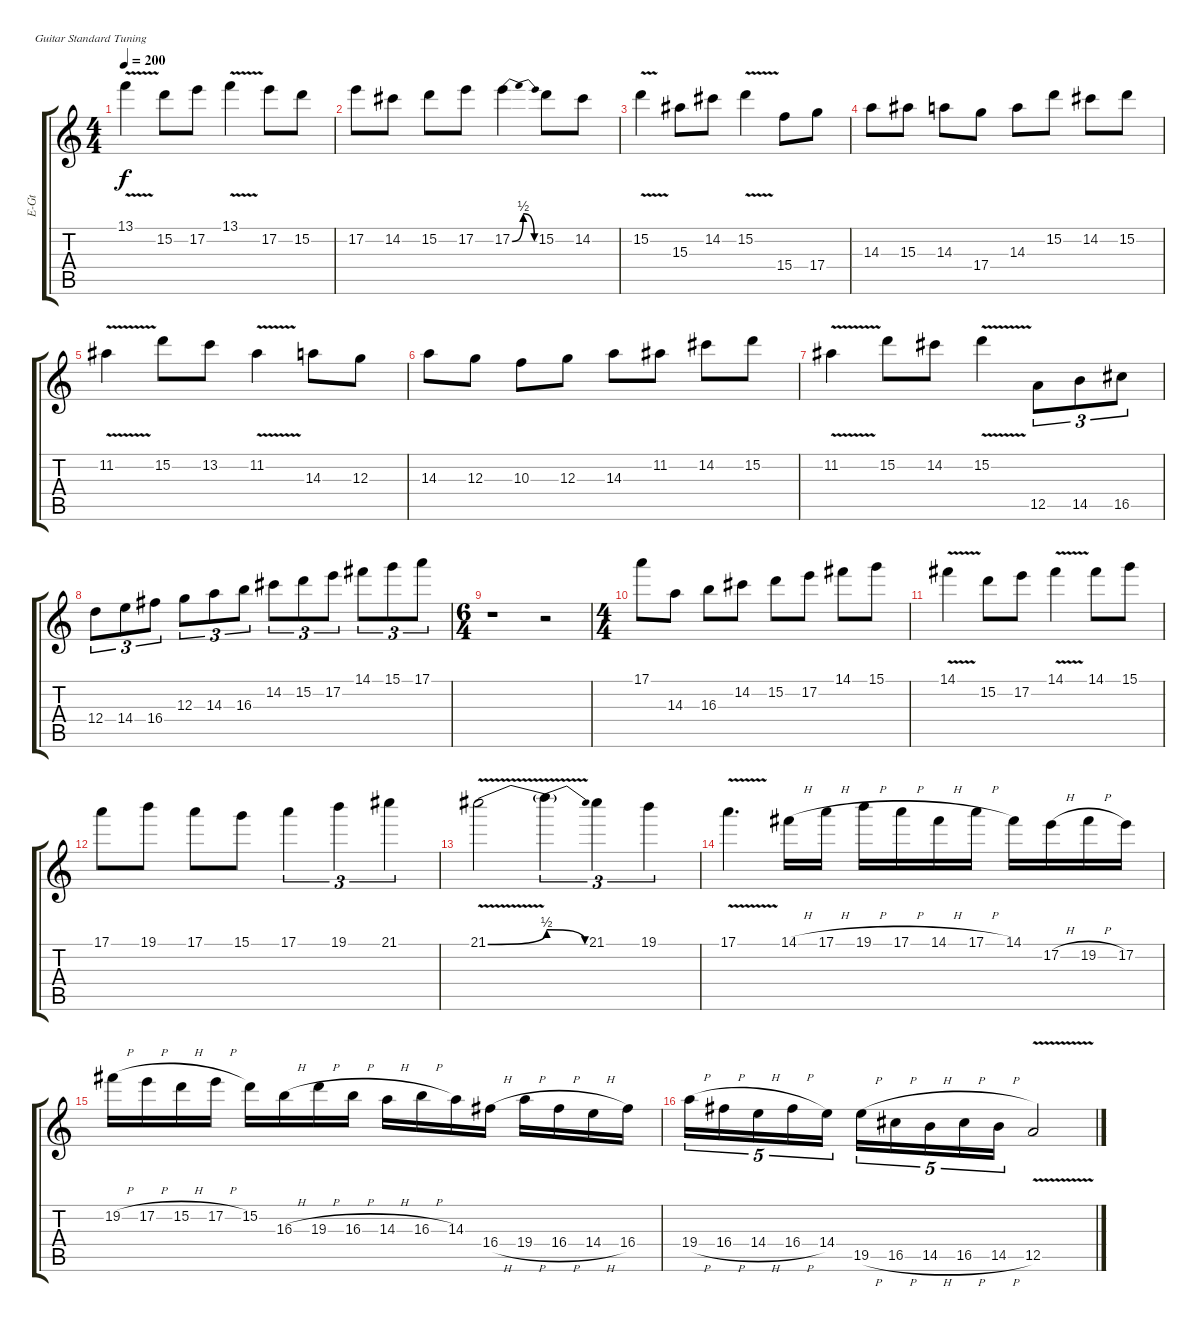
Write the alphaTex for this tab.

\bracketExtendMode groupsimilarinstruments
\otherSystemsTrackNameOrientation horizontal
\track ("Jerry" "E-Gt") {instrument distortionguitar}
\staff {score tabs}
\tuning (E4 B3 G3 D3 A2 E2)
\ts (4 4)
\tempo 200
\clef g2
\ks c
13.1{v}.4{dy f beam Down} 15.2.8{beam Down} 17.2.8{beam Down} 13.1{v}.4{beam Down} 17.2.8{beam Down} 15.2.8{beam Down} |
17.2.8{beam Down} 14.2{acc #}.8{beam Down} 15.2.8{beam Down} 17.2.8{beam Down} 17.2{be (bendrelease 0 0 30 2 30 2 60 0)}.4{beam Down} 15.2.8{beam Down} 14.2{acc #}.8{beam Down} |
15.2{v}.4{beam Down} 15.3{acc #}.8{beam Down} 14.2{acc #}.8{beam Down} 15.2{v}.4{beam Down} 15.4.8{beam Down} 17.4.8{beam Down} |
14.3.8{beam Down} 15.3{acc #}.8{beam Down} 14.3.8{beam Down} 17.4.8{beam Down} 14.3.8{beam Down} 15.2.8{beam Down} 14.2{acc #}.8{beam Down} 15.2.8{beam Down} |
11.2{v acc #}.4{beam Down} 15.2.8{beam Down} 13.2.8{beam Down} 11.2{v acc #}.4{beam Down} 14.3.8{beam Down} 12.3.8{beam Down} |
14.3.8{beam Down} 12.3.8{beam Down} 10.3.8{beam Down} 12.3.8{beam Down} 14.3.8{beam Down} 11.2{acc #}.8{beam Down} 14.2{acc #}.8{beam Down} 15.2.8{beam Down} |
11.2{v acc #}.4{beam Down} 15.2.8{beam Down} 14.2{acc #}.8{beam Down} 15.2{v}.4{beam Down} 12.5.8{tu (3 2) beam Down} 14.5.8{tu (3 2) beam Down} 16.5{acc #}.8{tu (3 2) beam Down} |
12.4.8{tu (3 2) beam Down} 14.4.8{tu (3 2) beam Down} 16.4{acc #}.8{tu (3 2) beam Down} 12.3.8{tu (3 2) beam Down} 14.3.8{tu (3 2) beam Down} 16.3.8{tu (3 2) beam Down} 14.2{acc #}.8{tu (3 2) beam Down} 15.2.8{tu (3 2) beam Down} 17.2.8{tu (3 2) beam Down} 14.1{acc #}.8{tu (3 2) beam Down} 15.1.8{tu (3 2) beam Down} 17.1.8{tu (3 2) beam Down} |
\ts (6 4)
\beaming (8 6 6)
r.1{beam Down} r.2{beam Down} |
\ts (4 4)
\beaming (8 2 2 2 2)
17.1.8{beam Down} 14.3.8{beam Down} 16.3.8{beam Down} 14.2{acc #}.8{beam Down} 15.2.8{beam Down} 17.2.8{beam Down} 14.1{acc #}.8{beam Down} 15.1.8{beam Down} |
14.1{v acc #}.4{beam Down} 15.2.8{beam Down} 17.2.8{beam Down} 14.1{v acc #}.4{beam Down} 14.1{acc #}.8{beam Down} 15.1.8{beam Down} |
17.1.8{beam Down} 19.1.8{beam Down} 17.1.8{beam Down} 15.1.8{beam Down} 17.1.4{tu (3 2) beam Down} 19.1.4{tu (3 2) beam Down} 21.1{acc #}.4{tu (3 2) beam Down} |
21.1{be (bend 0 0 60 2) v acc #}.2{beam Down} 21.1{be (release 0 2 60 0) t}.4{tu (3 2) beam Down} 21.1{acc #}.4{tu (3 2) beam Down} 19.1.4{tu (3 2) beam Down} |
17.1{v}.4{d beam Down} 14.1{h acc #}.16{beam Down} 17.1{h}.16{beam Down} 19.1{h}.16{beam Down} 17.1{h}.16{beam Down} 14.1{h acc #}.16{beam Down} 17.1{h}.16{beam Down} 14.1{acc #}.16{beam Down} 17.2{h}.16{beam Down} 19.2{h acc #}.16{beam Down} 17.2.16{beam Down} |
19.2{h acc #}.16{beam Down} 17.2{h}.16{beam Down} 15.2{h}.16{beam Down} 17.2{h}.16{beam Down} 15.2.16{beam Down} 16.3{h}.16{beam Down} 19.3{h}.16{beam Down} 16.3{h}.16{beam Down} 14.3{h}.16{beam Down} 16.3{h}.16{beam Down} 14.3.16{beam Down} 16.4{h acc #}.16{beam Down} 19.4{h}.16{beam Down} 16.4{h acc #}.16{beam Down} 14.4{h}.16{beam Down} 16.4{acc #}.16{beam Down} |
19.4{h}.16{tu (5 4) beam Down} 16.4{h acc #}.16{tu (5 4) beam Down} 14.4{h}.16{tu (5 4) beam Down} 16.4{h acc #}.16{tu (5 4) beam Down} 14.4.16{tu (5 4) beam Down} 19.5{h}.16{tu (5 4) beam Down} 16.5{h acc #}.16{tu (5 4) beam Down} 14.5{h}.16{tu (5 4) beam Down} 16.5{h acc #}.16{tu (5 4) beam Down} 14.5{h}.16{tu (5 4) beam Down} 12.5{v}.2{beam Up}
